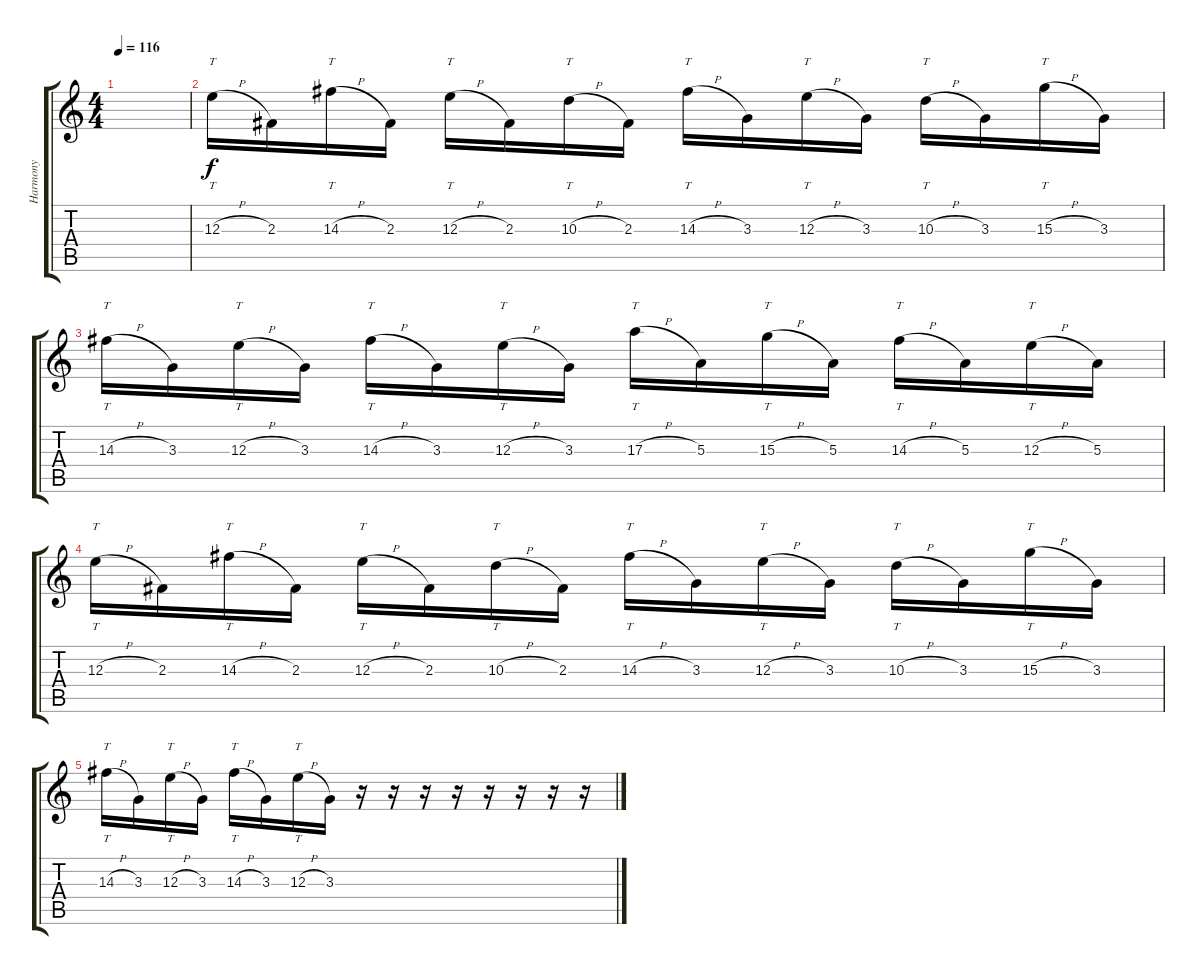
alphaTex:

\track ("Harmony" "Harmony") {instrument distortionguitar}
\staff {score tabs}
\tuning (Db4 Ab3 E3 B2 Gb2 B1) {hide}
\ts (4 4)
\tempo 116
\clef g2
\ks c
|
12.3{h}.16{tt volume 13 instrument distortionguitar} 2.3.16 14.3{h}.16{tt} 2.3.16 12.3{h}.16{tt} 2.3.16 10.3{h}.16{tt} 2.3.16 14.3{h}.16{tt} 3.3.16 12.3{h}.16{tt} 3.3.16 10.3{h}.16{tt} 3.3.16 15.3{h}.16{tt} 3.3.16 |
14.3{h}.16{tt} 3.3.16 12.3{h}.16{tt} 3.3.16 14.3{h}.16{tt} 3.3.16 12.3{h}.16{tt} 3.3.16 17.3{h}.16{tt} 5.3.16 15.3{h}.16{tt} 5.3.16 14.3{h}.16{tt} 5.3.16 12.3{h}.16{tt} 5.3.16 |
12.3{h}.16{tt volume 13 instrument distortionguitar} 2.3.16 14.3{h}.16{tt} 2.3.16 12.3{h}.16{tt} 2.3.16 10.3{h}.16{tt} 2.3.16 14.3{h}.16{tt} 3.3.16 12.3{h}.16{tt} 3.3.16 10.3{h}.16{tt} 3.3.16 15.3{h}.16{tt} 3.3.16 |
14.3{h}.16{tt} 3.3.16 12.3{h}.16{tt} 3.3.16 14.3{h}.16{tt} 3.3.16 12.3{h}.16{tt} 3.3.16 r.16 r.16 r.16 r.16 r.16 r.16 r.16 r.16
